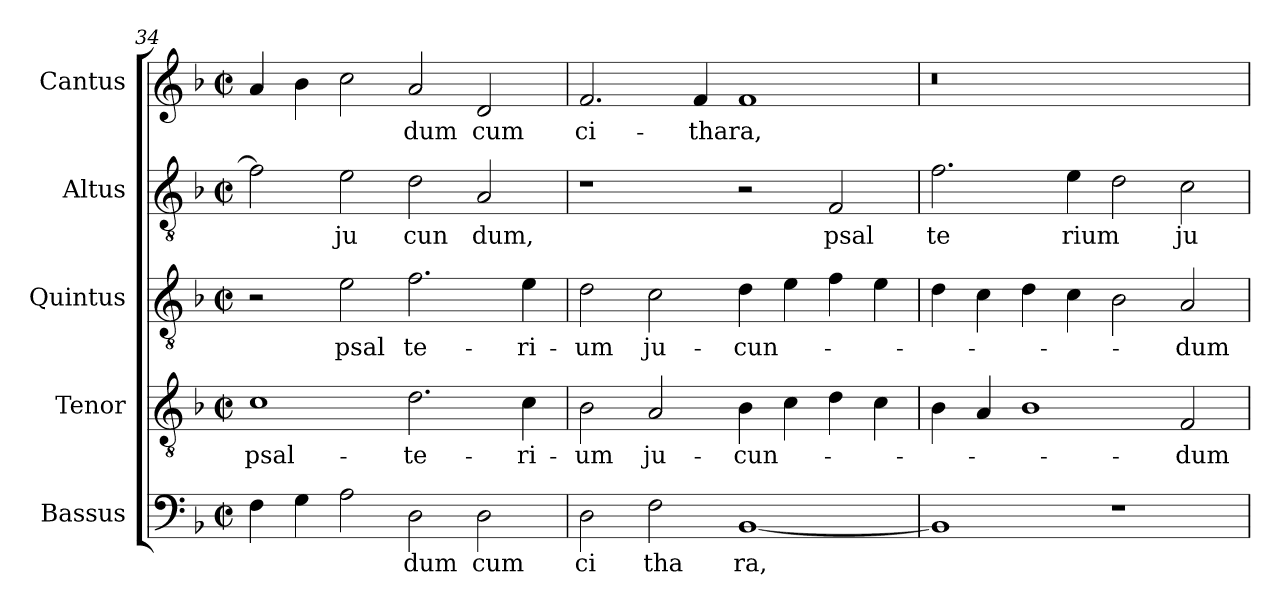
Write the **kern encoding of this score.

**kern	**text	**kern	**text	**kern	**text	**kern	**text	**kern	**text
*part5	*part5	*part4	*part4	*part3	*part3	*part2	*part2	*part1	*part1
*staff5	*staff5	*staff4	*staff4	*staff3	*staff3	*staff2	*staff2	*staff1	*staff1
*I"Bassus	*	*I"Tenor	*	*I"Quintus	*	*I"Altus	*	*I"Cantus	*
*clefF4	*	*clefGv2	*	*clefGv2	*	*clefGv2	*	*clefG2	*
*k[b-]	*	*k[b-]	*	*k[b-]	*	*k[b-]	*	*k[b-]	*
*F:	*	*F:	*	*F:	*	*F:	*	*F:	*
*M2/2	*	*M2/2	*	*M2/2	*	*M2/2	*	*M2/2	*
*met(c|)	*	*met(c|)	*	*met(c|)	*	*met(c|)	*	*met(c|)	*
=34	=34	=34	=34	=34	=34	=34	=34	=34	=34
!	!	!	!LO:LY:b:cj	!	!	!	!	!	!
4F\	.	1c	psal-	2r	.	2f\]	.	4a/	.
4G\	.	.	.	.	.	.	.	4b-\	.
!	!	!	!	!	!LO:LY:b:cj	!	!LO:LY:b:cj	!	!
2A\	.	.	.	2e\	psal	2e\	ju	2cc\	.
!	!LO:LY:b:cj	!	!LO:LY:b:cj	!	!LO:LY:b:cj	!	!LO:LY:b:cj	!	!LO:LY:b:cj
2D\	dum	2.d\	-te-	2.f\	te-	2d\	cun	2a/	-dum
!	!LO:LY:b:cj	!	!	!	!	!	!LO:LY:b:cj	!	!LO:LY:b:cj
2D\	cum	.	.	.	.	2A/	dum,	2d/	cum
!	!	!	!LO:LY:b:cj	!	!LO:LY:b:cj	!	!	!	!
.	.	4c\	-ri-	4e\	-ri-	.	.	.	.
=35	=35	=35	=35	=35	=35	=35	=35	=35	=35
!	!LO:LY:b:cj	!	!LO:LY:b:cj	!	!LO:LY:b:cj	!	!	!	!LO:LY:b:cj
2D\	ci	2B-\	-um	2d\	-um	1r	.	2.f/	ci-
!	!LO:LY:b:cj	!	!LO:LY:b:cj	!	!LO:LY:b:cj	!	!	!	!
2F\	tha	2A/	ju-	2c\	ju-	.	.	.	.
!	!	!	!	!	!	!	!	!	!LO:LY:b:cj
.	.	.	.	.	.	.	.	4f/	-thara,
!	!LO:LY:b:cj	!	!LO:LY:b	!	!LO:LY:b	!	!	!	!
[>1BB-	ra,	4B-\	-cun-	4d\	-cun-	2r	.	1f	.
.	.	4c\	.	4e\	.	.	.	.	.
!	!	!	!	!	!	!	!LO:LY:b:cj	!	!
.	.	4d\	.	4f\	.	2F/	psal	.	.
.	.	4c\	.	4e\	.	.	.	.	.
!!LO:PB:g=z
=36	=36	=36	=36	=36	=36	=36	=36	=36	=36
!	!	!	!	!	!	!	!LO:LY:b:cj	!	!
1BB-]	.	4B-\	.	4d\	.	2.f\	te	0r	.
.	.	4A/	.	4c\	.	.	.	.	.
.	.	1B-	.	4d\	.	.	.	.	.
!	!	!	!	!	!	!	!LO:LY:b	!	!
.	.	.	.	4c\	.	4e\	rium	.	.
1r	.	.	.	2B-\	.	2d\	.	.	.
!	!	!	!LO:LY:b:cj	!	!LO:LY:b:cj	!	!LO:LY:b:cj	!	!
.	.	2F/	-dum	2A/	-dum	2c\	ju	.	.
=	=	=	=	=	=	=	=	=	=
*-	*-	*-	*-	*-	*-	*-	*-	*-	*-
